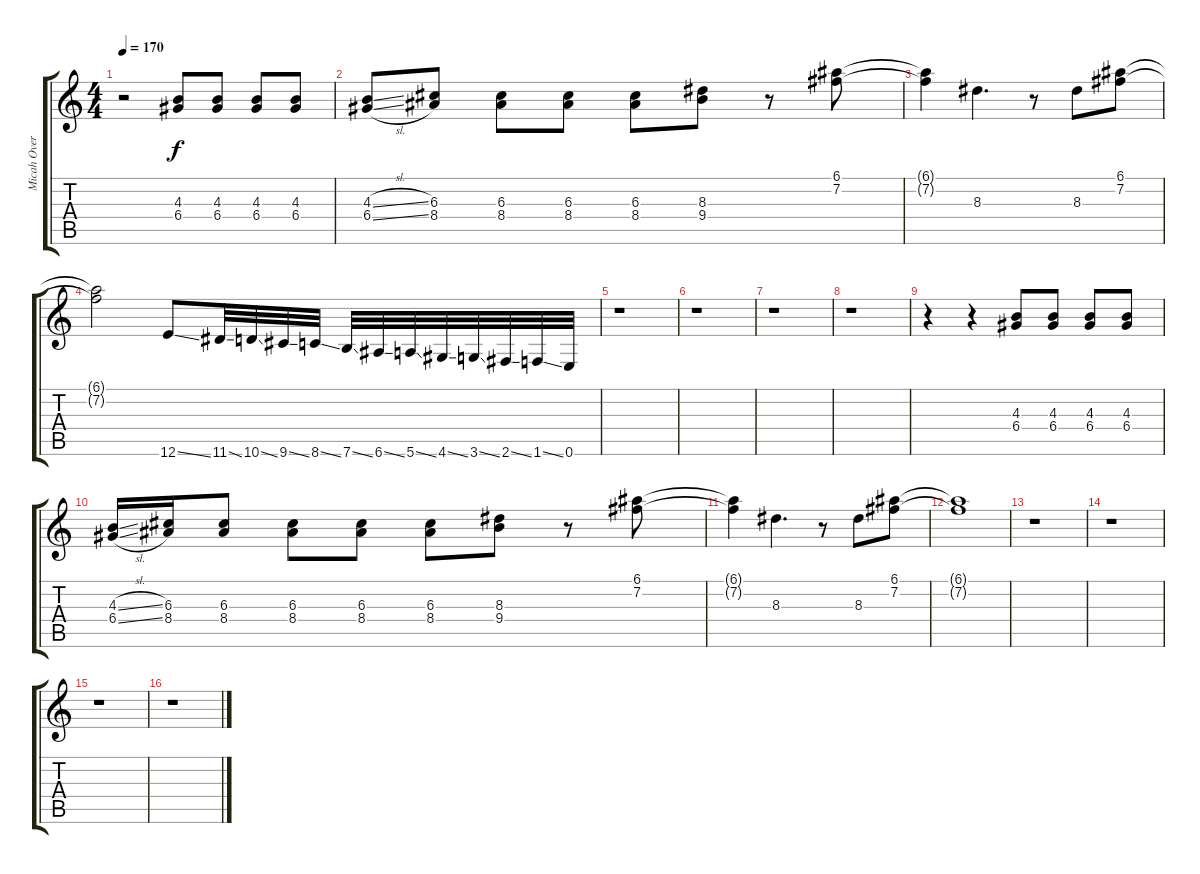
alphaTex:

\track ("Micah Overdub" "Micah Over") {instrument electricguitarclean}
\staff {score tabs}
\tuning (E4 B3 G3 D3 A2 E2) {hide}
\ts (4 4)
\tempo 170
\clef g2
\ks c
r.2{dy f} (4.3 6.4).8 (4.3 6.4).8 (4.3 6.4).8 (4.3 6.4).8 |
(4.3{sl} 6.4{sl}).8 (6.3 8.4).8 (6.3 8.4).8 (6.3 8.4).8 (6.3 8.4).8 (8.3 9.4).8 r.8 (6.1 7.2).8 |
(6.1{t} 7.2{t}).4 8.3.4{d} r.8 8.3.8 (6.1 7.2).8 |
(6.1{t} 7.2{t}).2 12.6{ss}.8 11.6{ss}.32 10.6{ss}.32 9.6{ss}.32 8.6{ss}.32 7.6{ss}.32 6.6{ss}.32 5.6{ss}.32 4.6{ss}.32 3.6{ss}.32 2.6{ss}.32 1.6{ss}.32 0.6.32 |
r.1 |
r.1 |
r.1 |
r.1 |
r.4 r.4 (4.3 6.4).8 (4.3 6.4).8 (4.3 6.4).8 (4.3 6.4).8 |
(4.3{sl} 6.4{sl}).16 (6.3 8.4).16 (6.3 8.4).8 (6.3 8.4).8 (6.3 8.4).8 (6.3 8.4).8 (8.3 9.4).8 r.8 (6.1 7.2).8 |
(6.1{t} 7.2{t}).4 8.3.4{d} r.8 8.3.8 (6.1 7.2).8 |
(6.1{t} 7.2{t}).1 |
r.1 |
r.1 |
r.1 |
r.1
